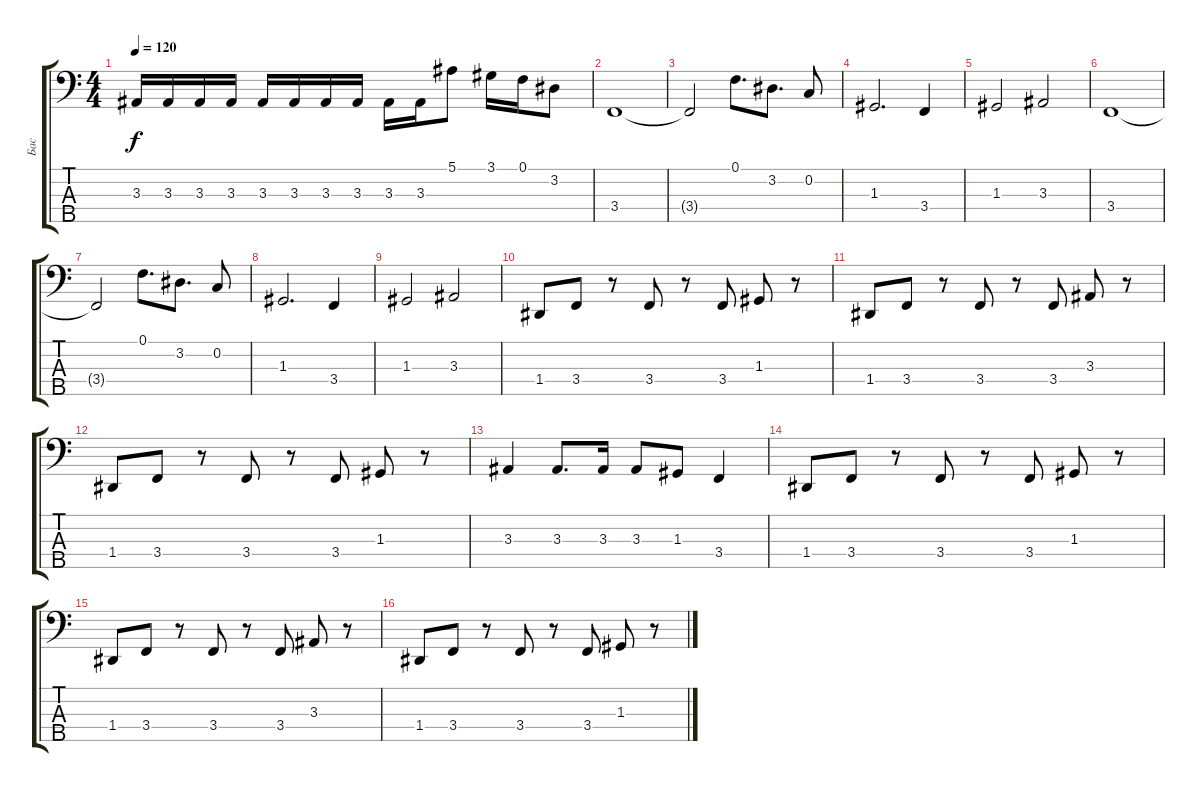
\track ("Бас" "Бас") {instrument electricbassfinger}
\staff {score tabs}
\tuning (F2 C2 G1 D1 A0) {hide}
\ts (4 4)
\tempo 120
\clef f4
\ks c
3.3.16{dy f} 3.3.16 3.3.16 3.3.16 3.3.16 3.3.16 3.3.16 3.3.16 3.3.16 3.3.16 5.1.8 3.1.16 0.1.16 3.2.8 |
3.4.1 |
3.4{t}.2 0.1.8{d} 3.2.8{d} 0.2.8 |
1.3.2{d} 3.4.4 |
1.3.2 3.3.2 |
3.4.1 |
3.4{t}.2 0.1.8{d} 3.2.8{d} 0.2.8 |
1.3.2{d} 3.4.4 |
1.3.2 3.3.2 |
1.4.8 3.4.8 r.8 3.4.8 r.8 3.4.8 1.3.8 r.8 |
1.4.8 3.4.8 r.8 3.4.8 r.8 3.4.8 3.3.8 r.8 |
1.4.8 3.4.8 r.8 3.4.8 r.8 3.4.8 1.3.8 r.8 |
3.3.4 3.3.8{d} 3.3.16 3.3.8 1.3.8 3.4.4 |
1.4.8 3.4.8 r.8 3.4.8 r.8 3.4.8 1.3.8 r.8 |
1.4.8 3.4.8 r.8 3.4.8 r.8 3.4.8 3.3.8 r.8 |
1.4.8 3.4.8 r.8 3.4.8 r.8 3.4.8 1.3.8 r.8
